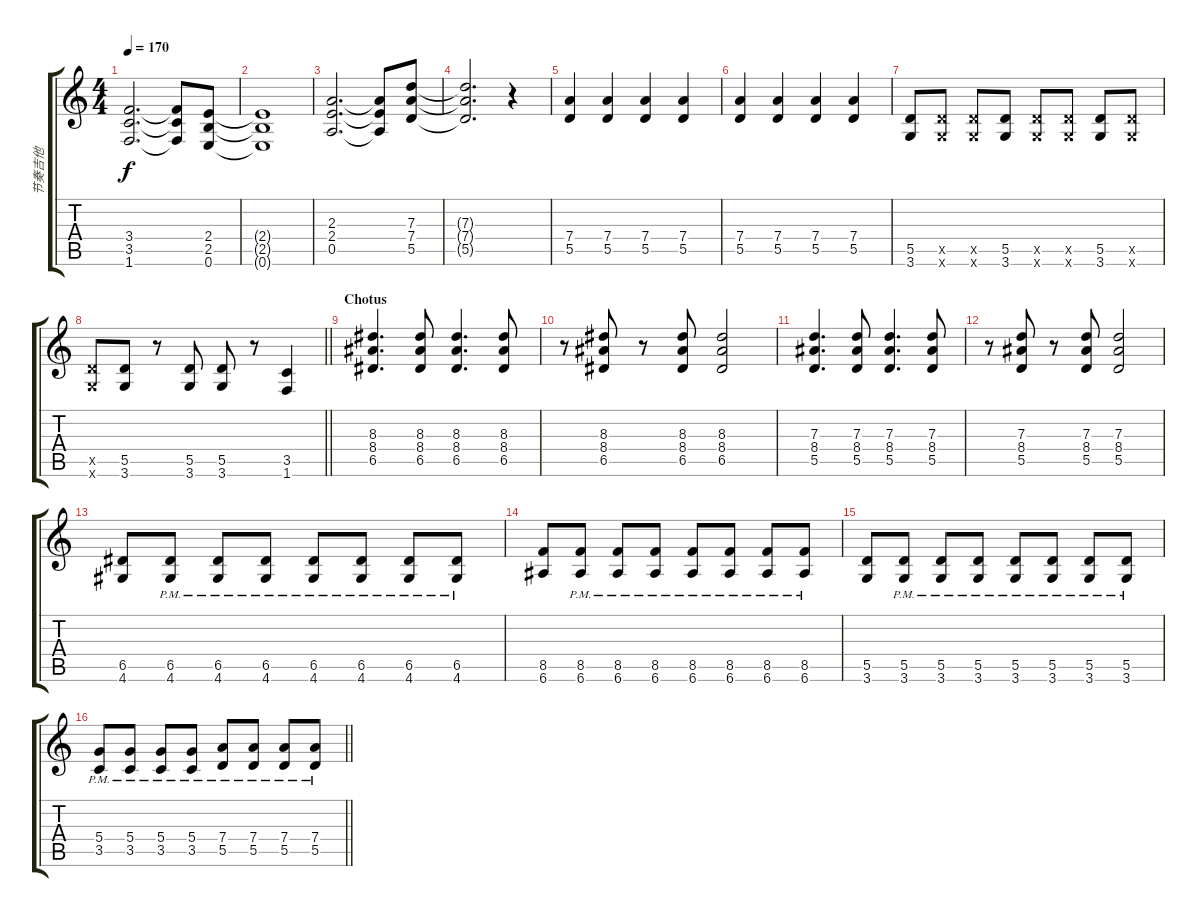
\track ("节奏吉他" "节奏吉他") {instrument distortionguitar}
\staff {score tabs}
\tuning (E4 B3 G3 D3 A2 E2) {hide}
\ts (4 4)
\tempo 170
\clef g2
\ks c
(3.4 3.5 1.6).2{d dy f} (3.4{t} 3.5{t} 1.6{t}).8 (2.4 2.5 0.6).8 |
(2.4{t} 2.5{t} 0.6{t}).1 |
(2.3 2.4 0.5).2{d} (2.3{t} 2.4{t} 0.5{t}).8 (7.3 7.4 5.5).8 |
(7.3{t} 7.4{t} 5.5{t}).2{d} r.4 |
(7.4 5.5).4 (7.4 5.5).4 (7.4 5.5).4 (7.4 5.5).4 |
(7.4 5.5).4 (7.4 5.5).4 (7.4 5.5).4 (7.4 5.5).4 |
(5.5 3.6).8 (5.5{x} 3.6{x}).8 (5.5{x} 3.6{x}).8 (5.5 3.6).8 (5.5{x} 3.6{x}).8 (5.5{x} 3.6{x}).8 (5.5 3.6).8 (5.5{x} 3.6{x}).8 |
\barLineRight lightlight
(5.5{x} 3.6{x}).8 (5.5 3.6).8 r.8 (5.5 3.6).8 (5.5 3.6).8 r.8 (3.5 1.6).4 |
\section ("" "Chotus")
(8.3 8.4 6.5).4{d} (8.3 8.4 6.5).8 (8.3 8.4 6.5).4{d} (8.3 8.4 6.5).8 |
r.8 (8.3 8.4 6.5).8 r.8 (8.3 8.4 6.5).8 (8.3 8.4 6.5).2 |
(7.3 8.4 5.5).4{d} (7.3 8.4 5.5).8 (7.3 8.4 5.5).4{d} (7.3 8.4 5.5).8 |
r.8 (7.3 8.4 5.5).8 r.8 (7.3 8.4 5.5).8 (7.3 8.4 5.5).2 |
(6.5 4.6).8 (6.5{pm} 4.6{pm}).8 (6.5{pm} 4.6{pm}).8 (6.5{pm} 4.6{pm}).8 (6.5{pm} 4.6{pm}).8 (6.5{pm} 4.6{pm}).8 (6.5{pm} 4.6{pm}).8 (6.5{pm} 4.6{pm}).8 |
(8.5 6.6).8 (8.5{pm} 6.6{pm}).8 (8.5{pm} 6.6{pm}).8 (8.5{pm} 6.6{pm}).8 (8.5{pm} 6.6{pm}).8 (8.5{pm} 6.6{pm}).8 (8.5{pm} 6.6{pm}).8 (8.5{pm} 6.6{pm}).8 |
(5.5 3.6).8 (5.5{pm} 3.6{pm}).8 (5.5{pm} 3.6{pm}).8 (5.5{pm} 3.6{pm}).8 (5.5{pm} 3.6{pm}).8 (5.5{pm} 3.6{pm}).8 (5.5{pm} 3.6{pm}).8 (5.5{pm} 3.6{pm}).8 |
\barLineRight lightlight
(5.4{pm} 3.5{pm}).8 (5.4{pm} 3.5{pm}).8 (5.4{pm} 3.5{pm}).8 (5.4{pm} 3.5{pm}).8 (7.4{pm} 5.5{pm}).8 (7.4{pm} 5.5{pm}).8 (7.4{pm} 5.5{pm}).8 (7.4{pm} 5.5{pm}).8
